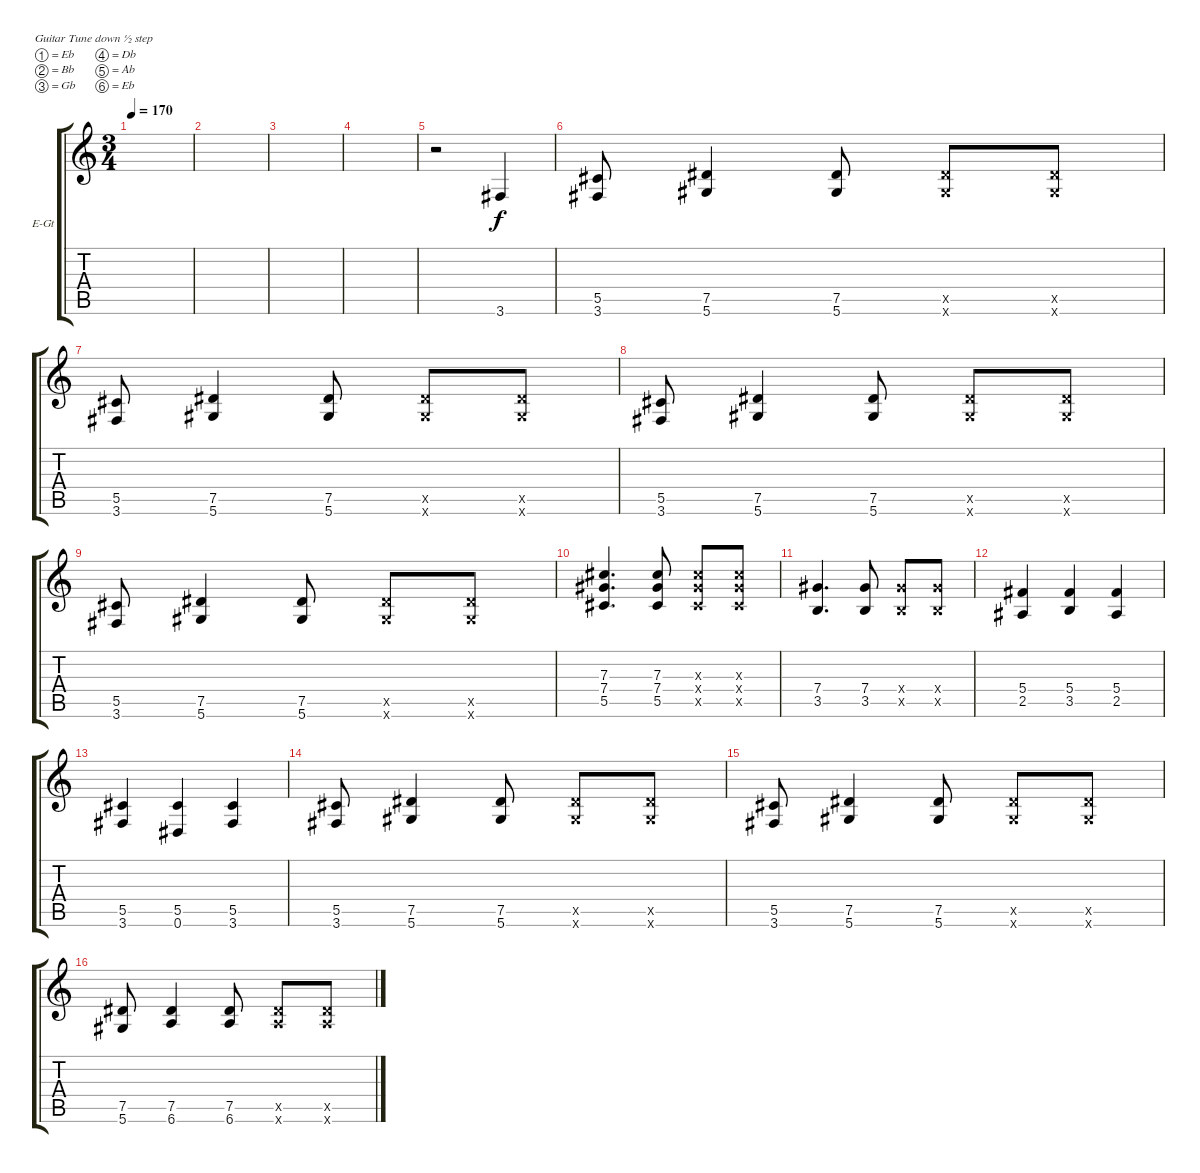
\bracketExtendMode groupsimilarinstruments
\firstSystemTrackNameOrientation horizontal
\otherSystemsTrackNameOrientation horizontal
\track ("Adam - Lead" "E-Gt") {instrument distortionguitar}
\staff {score tabs}
\tuning (Eb4 Bb3 Gb3 Db3 Ab2 Eb2)
\ts (3 4)
\tempo 170
\clef g2
\ks c
|
|
|
|
r.2 3.6.4 |
(3.6 5.5).8 (5.6 7.5).4 (5.6 7.5).8 (5.6{x} 7.5{x}).8 (5.6{x} 7.5{x}).8 |
(3.6 5.5).8 (5.6 7.5).4 (5.6 7.5).8 (5.6{x} 7.5{x}).8 (5.6{x} 7.5{x}).8 |
(3.6 5.5).8 (5.6 7.5).4 (5.6 7.5).8 (5.6{x} 7.5{x}).8 (5.6{x} 7.5{x}).8 |
(3.6 5.5).8 (5.6 7.5).4 (5.6 7.5).8 (5.6{x} 7.5{x}).8 (5.6{x} 7.5{x}).8 |
(5.5 7.4 7.3).4{d} (5.5 7.4 7.3).8 (5.5{x} 7.4{x} 7.3{x}).8 (5.5{x} 7.4{x} 7.3{x}).8 |
(3.5 7.4).4{d} (3.5 7.4).8 (3.5{x} 7.4{x}).8 (3.5{x} 7.4{x}).8 |
(2.5 5.4).4 (3.5 5.4).4 (2.5 5.4).4 |
(3.6 5.5).4 (0.6 5.5).4 (3.6 5.5).4 |
(3.6 5.5).8 (5.6 7.5).4 (5.6 7.5).8 (5.6{x} 7.5{x}).8 (5.6{x} 7.5{x}).8 |
(3.6 5.5).8 (5.6 7.5).4 (5.6 7.5).8 (5.6{x} 7.5{x}).8 (5.6{x} 7.5{x}).8 |
(5.6 7.5).8 (6.6 7.5).4 (6.6 7.5).8 (6.6{x} 7.5{x}).8 (6.6{x} 7.5{x}).8
